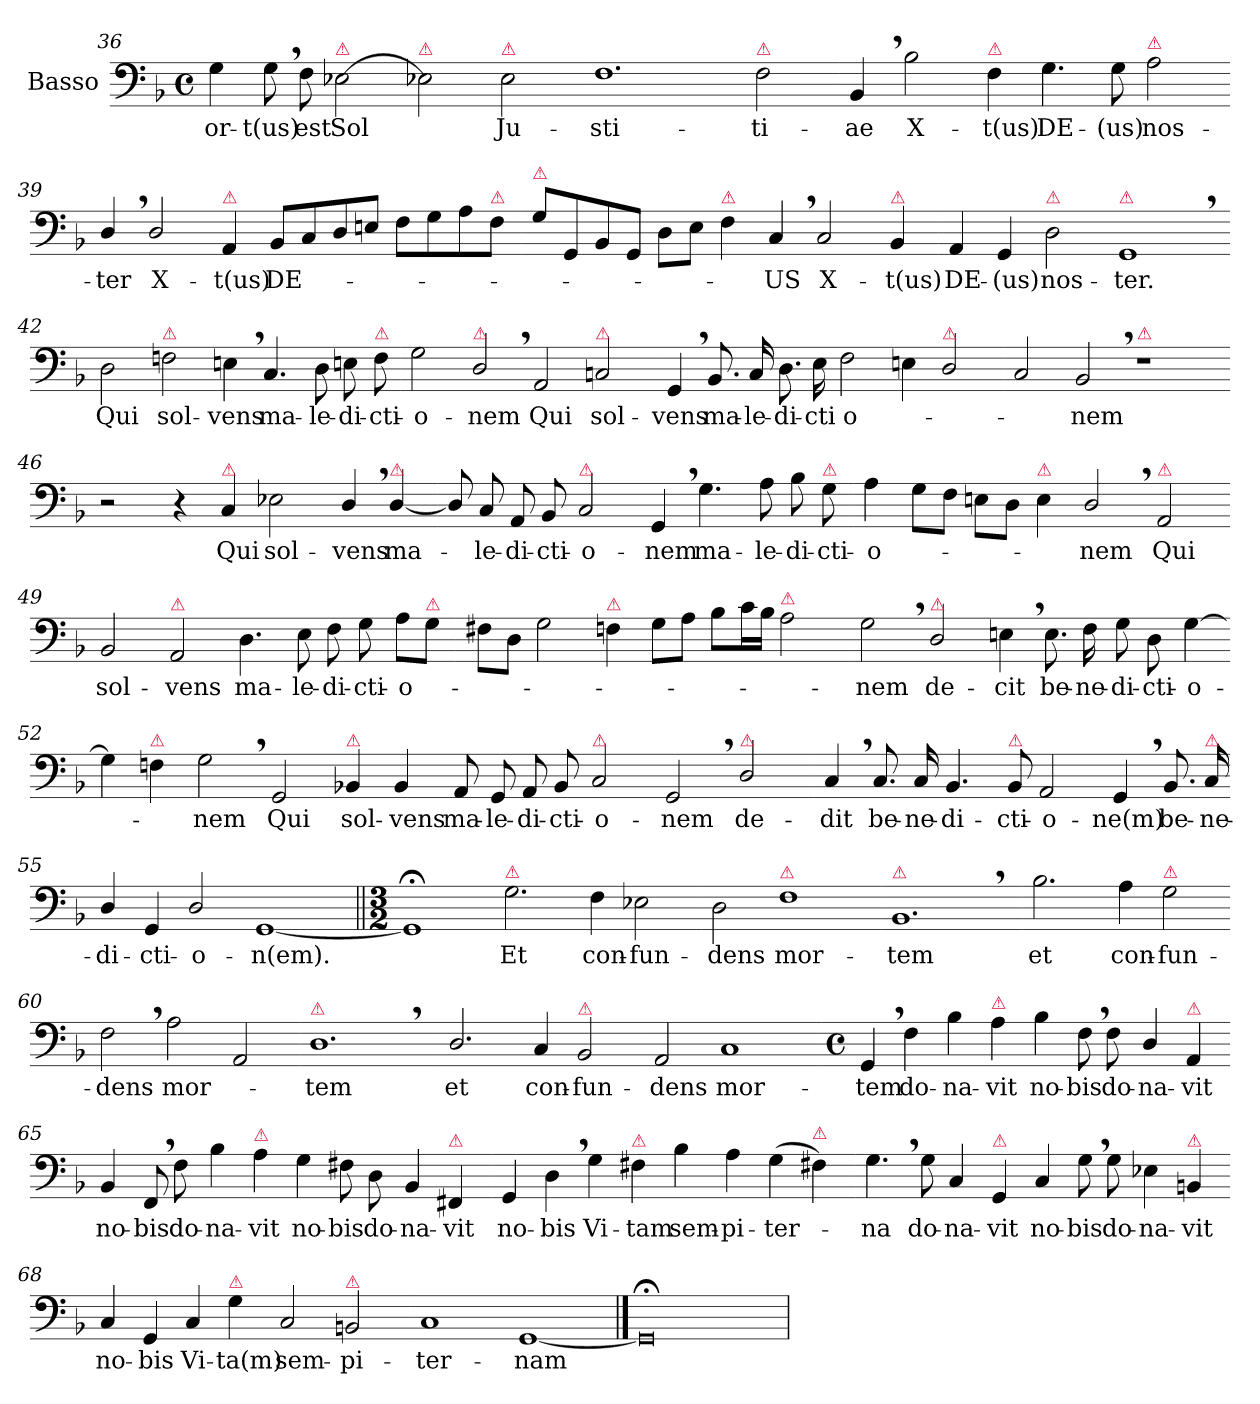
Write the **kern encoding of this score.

**kern	**text
*part1	*part1
*staff1	*staff1
*I"Basso	*
*I'B	*
*clefF4	*
*k[b-]	*
*M2/1	*
*met(c)	*
=36	=36
4G\	or-
8G,<\	-t(us)
8F\	est
!LO:TX:a:color=crimson:t=⚠	!
[2E-X\	Sol
!LO:TX:a:color=crimson:t=⚠	!
2E-X\]	.
!LO:TX:a:color=crimson:t=⚠	!
2E-\	Ju-
=37-	=37-
1.F	-sti-
!LO:TX:a:color=crimson:t=⚠	!
2F\	-ti-
=38-	=38-
4BB-,</	-ae
2B-\	X-
!LO:TX:a:color=crimson:t=⚠	!
4F\	-t(us)
4.G\	DE-
8G\	-(us)
!LO:TX:a:color=crimson:t=⚠	!
2A\	nos-
=39-	=39-
4D,</	-ter
2D/	X-
!LO:TX:a:color=crimson:t=⚠	!
4AA/	-t(us)
8BB-/L	DE-
8C/	.
8D/	.
8En/J	.
8F\L	.
8G\	.
8A\	.
!LO:TX:a:color=crimson:t=⚠	!
8F\J	.
=40-	=40-
!LO:TX:a:color=crimson:t=⚠	!
8G\L	.
8GG/	.
8BB-/	.
8GG/J	.
8D\L	.
8E\J	.
!LO:TX:a:color=crimson:t=⚠	!
4F\	.
4C,</	-US
2C/	X-
!LO:TX:a:color=crimson:t=⚠	!
4BB-/	-t(us)
=41-	=41-
4AA/	DE-
4GG/	-(us)
!LO:TX:a:color=crimson:t=⚠	!
2D\	nos-
!LO:TX:a:color=crimson:t=⚠	!
1GG,<	-ter.
=42-	=42-
2D\	Qui
!LO:TX:a:color=crimson:t=⚠	!
2Fn\	sol-
4En,<\	-vens
4.C/	ma-
8D\	-le-
8En\	-di-
!LO:TX:a:color=crimson:t=⚠	!
8F\	-cti-
=43-	=43-
2G\	-o-
!LO:TX:a:color=crimson:t=⚠	!
2D,</	-nem
!	!LO:LY:i
2AA/	Qui
!LO:TX:a:color=crimson:t=⚠	!
!	!LO:LY:i
2Cn/	sol-
=44-	=44-
!	!LO:LY:i
4GG,</	-vens
!	!LO:LY:i
8.BB-/	ma-
!	!LO:LY:i
16C/	-le-
!	!LO:LY:i
8.D\	-di-
!	!LO:LY:i
16E\	-cti
!	!LO:LY:i
2F\	-o-
4En\	.
!LO:TX:a:color=crimson:t=⚠	!
2D/	.
=45-	=45-
2C/	.
!	!LO:LY:i
2BB-,</	-nem
!LO:TX:a:color=crimson:t=⚠	!
1r	.
=46-	=46-
2r	.
4r	.
!LO:TX:a:color=crimson:t=⚠	!
4C/	Qui
2E-X\	sol-
4D,</	-vens
!LO:TX:a:color=crimson:t=⚠	!
[4D/	ma-
=47-	=47-
8D!/]	.
8C/	-le-
8AA/	-di-
8BB-/	-cti-
!LO:TX:a:color=crimson:t=⚠	!
2C/	-o-
4GG,</	-nem
4.G\	ma-
8A\	-le-
8B-\	-di-
!LO:TX:a:color=crimson:t=⚠	!
8G\	-cti-
=48-	=48-
4A\	-o-
8G\L	.
8F\J	.
8En\L	.
8D\J	.
!LO:TX:a:color=crimson:t=⚠	!
4E\	.
2D,</	-nem
!LO:TX:a:color=crimson:t=⚠	!
2AA/	Qui
=49-	=49-
2BB-/	sol-
!LO:TX:a:color=crimson:t=⚠	!
2AA/	-vens
4.D\	ma-
8E\	-le-
8F\	-di-
8G\	-cti-
8A\L	-o-
!LO:TX:a:color=crimson:t=⚠	!
8G\J	.
=50-	=50-
8F#X\L	.
8D\J	.
2G\	.
!LO:TX:a:color=crimson:t=⚠	!
4Fn\	.
8G\L	.
8A\J	.
8B-\L	.
16c\L	.
16B-\JJ	.
!LO:TX:a:color=crimson:t=⚠	!
2A\	.
=51-	=51-
2G,<\	-nem
!LO:TX:a:color=crimson:t=⚠	!
2D/	de-
4En,<\	-cit
8.E\	be-
16F\	-ne-
8G\	-di-
8D\	-cti-
[4G\	-o-
=52-	=52-
4G\]	.
!LO:TX:a:color=crimson:t=⚠	!
4Fn\	.
2G,<\	-nem
2GG/	Qui
!LO:TX:a:color=crimson:t=⚠	!
4BB-X/	sol-
4BB-/	-vens
=53-	=53-
8AA/	ma-
8GG/	-le-
8AA/	-di-
8BB-/	-cti-
!LO:TX:a:color=crimson:t=⚠	!
2C/	-o-
2GG,</	-nem
!LO:TX:a:color=crimson:t=⚠	!
2D/	de-
=54-	=54-
4C,</	-dit
8.C/	be-
16C/	-ne-
4.BB-/	-di-
!LO:TX:a:color=crimson:t=⚠	!
8BB-/	-cti-
2AA/	-o-
4GG,</	-ne(m)
8.BB-/	be-
!LO:TX:a:color=crimson:t=⚠	!
16C/	-ne-
=55-	=55-
4D/	-di-
4GG/	-cti-
2D/	-o-
[1GG	-n(em).
=56||	=56||
*M3/2	*
1GG;<]	.
!LO:TX:a:color=crimson:t=⚠	!
2.G\	Et
4F\	con-
2E-X\	-fun-
=57-	=57-
2D\	-dens
!LO:TX:a:color=crimson:t=⚠	!
1F	mor-
=58-	=58-
!LO:TX:a:color=crimson:t=⚠	!
1.BB-,<	-tem
=59-	=59-
2.B-\	et
4A\	con-
!LO:TX:a:color=crimson:t=⚠	!
2G\	-fun-
=60-	=60-
2F,<\	-dens
2A\	mor-
2AA/	.
=61-	=61-
!LO:TX:a:color=crimson:t=⚠	!
1.D,<	-tem
=62-	=62-
!	!LO:LY:i
2.D/	et
!	!LO:LY:i
4C/	con-
!LO:TX:a:color=crimson:t=⚠	!
!	!LO:LY:i
2BB-/	-fun-
=63-	=63-
!	!LO:LY:i
2AA/	-dens
!	!LO:LY:i
1C	mor-
=64-	=64-
*M2/1	*
*met(c)	*
!	!LO:LY:i
4GG,</	-tem
4F\	do-
4B-\	-na-
!LO:TX:a:color=crimson:t=⚠	!
4A\	-vit
4B-\	no-
8F,<\	-bis
!	!LO:LY:i
8F\	do-
!	!LO:LY:i
4D/	-na-
!LO:TX:a:color=crimson:t=⚠	!
!	!LO:LY:i
4AA/	-vit
=65-	=65-
!	!LO:LY:i
4BB-/	no-
!	!LO:LY:i
8FF,</	-bis
8F\	do-
4B-\	-na-
!LO:TX:a:color=crimson:t=⚠	!
4A\	-vit
4G\	no-
8F#X\	-bis
8D\	do-
4BB-/	-na-
!LO:TX:a:color=crimson:t=⚠	!
4FF#X/	-vit
=66-	=66-
4GG/	no-
4D,<\	-bis
4G\	Vi-
!LO:TX:a:color=crimson:t=⚠	!
4F#X\	-tam
4B-\	sem-
4A\	-pi-
(4G\	-ter-
!LO:TX:a:color=crimson:t=⚠	!
4F#X\)	.
=67-	=67-
4.G,<\	-na
8G\	do-
4C/	-na-
!LO:TX:a:color=crimson:t=⚠	!
4GG/	-vit
4C/	no-
8G,<\	-bis
8G\	do-
4E-X\	-na-
!LO:TX:a:color=crimson:t=⚠	!
4BBn/	-vit
=68-	=68-
4C/	no-
4GG/	-bis
4C/	Vi-
!LO:TX:a:color=crimson:t=⚠	!
4G\	-ta(m)
2C/	sem-
!LO:TX:a:color=crimson:t=⚠	!
2BBn/	-pi-
=69-	=69-
1C	-ter-
[1GG	-nam
==70	==70
0GG;<]	.
=	=
*-	*-
